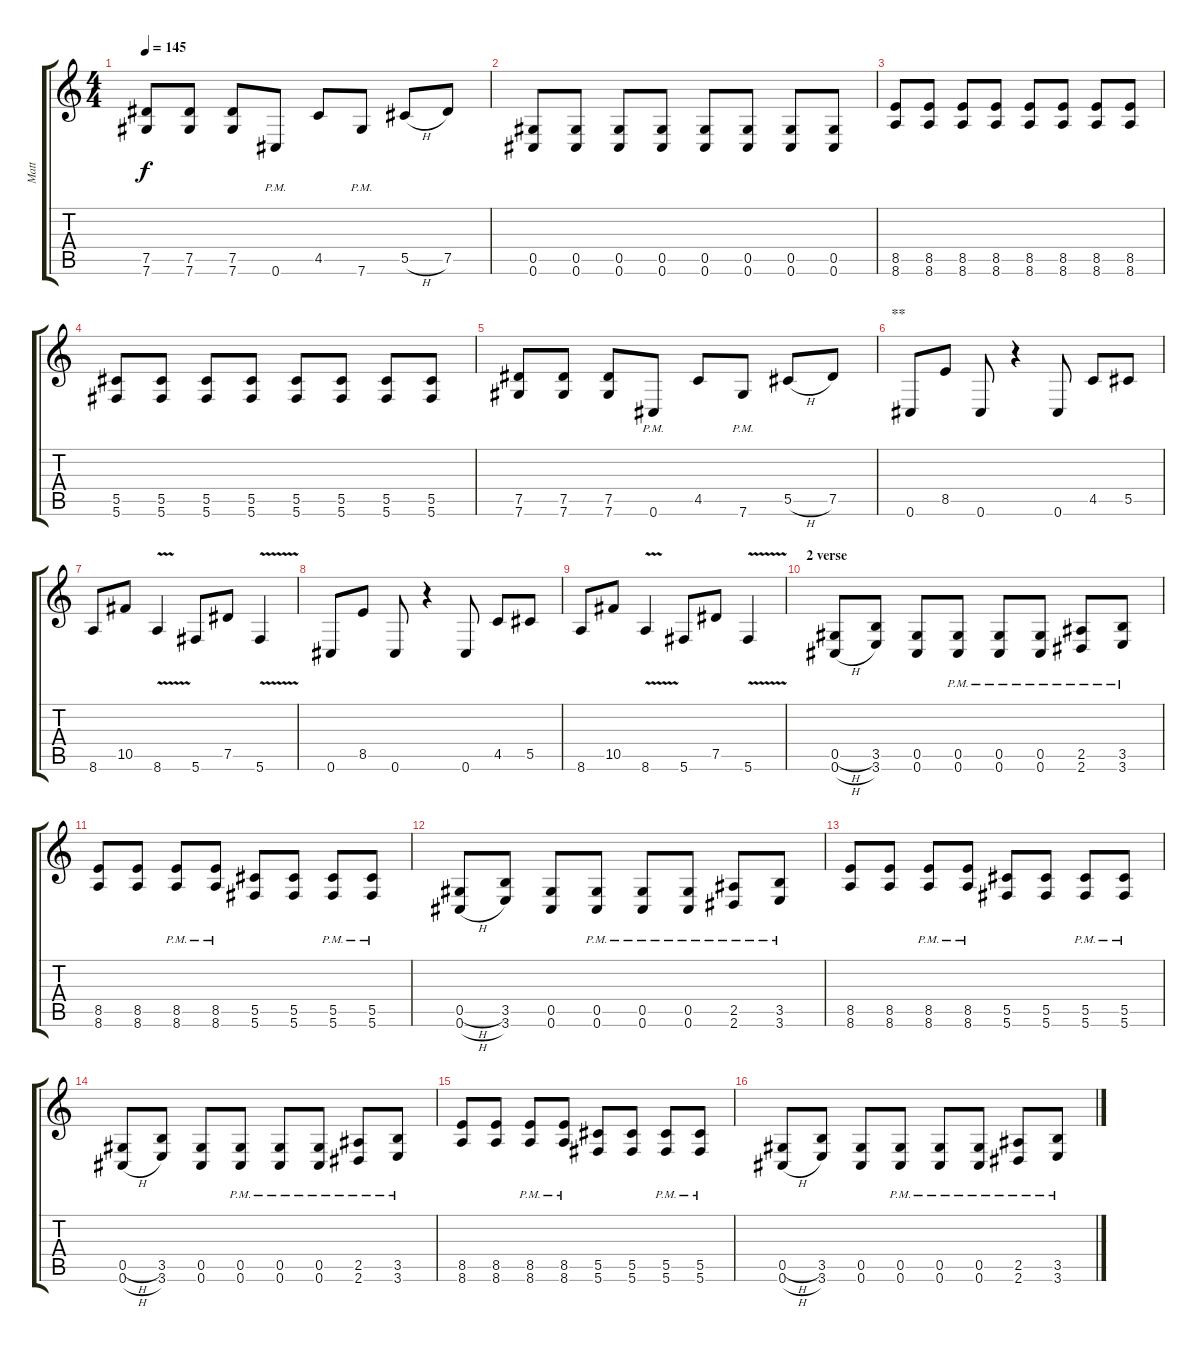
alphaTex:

\track ("Matt" "Matt") {instrument distortionguitar}
\staff {score tabs}
\tuning (Eb4 Bb3 Gb3 Db3 Ab2 Db2) {hide}
\ts (4 4)
\tempo 145
\clef g2
\ks c
(7.5 7.6).8{dy f} (7.5 7.6).8 (7.5 7.6).8 0.6{pm}.8 4.5.8 7.6{pm}.8 5.5{h}.8 7.5.8 |
(0.5 0.6).8 (0.5 0.6).8 (0.5 0.6).8 (0.5 0.6).8 (0.5 0.6).8 (0.5 0.6).8 (0.5 0.6).8 (0.5 0.6).8 |
(8.5 8.6).8 (8.5 8.6).8 (8.5 8.6).8 (8.5 8.6).8 (8.5 8.6).8 (8.5 8.6).8 (8.5 8.6).8 (8.5 8.6).8 |
(5.5 5.6).8 (5.5 5.6).8 (5.5 5.6).8 (5.5 5.6).8 (5.5 5.6).8 (5.5 5.6).8 (5.5 5.6).8 (5.5 5.6).8 |
(7.5 7.6).8 (7.5 7.6).8 (7.5 7.6).8 0.6{pm}.8 4.5.8 7.6{pm}.8 5.5{h}.8 7.5.8 |
\section ("" "**")
0.6.8 8.5.8 0.6.8 r.4 0.6.8 4.5.8 5.5.8 |
8.6.8 10.5.8 8.6{v}.4 5.6.8 7.5.8 5.6{v}.4 |
0.6.8 8.5.8 0.6.8 r.4 0.6.8 4.5.8 5.5.8 |
8.6.8 10.5.8 8.6{v}.4 5.6.8 7.5.8 5.6{v}.4 |
\section ("" "2 verse")
(0.5{h} 0.6{h}).8 (3.5 3.6).8 (0.5 0.6).8 (0.5{pm} 0.6{pm}).8 (0.5{pm} 0.6{pm}).8 (0.5{pm} 0.6{pm}).8 (2.5{pm} 2.6{pm}).8 (3.5{pm} 3.6{pm}).8 |
(8.5 8.6).8 (8.5 8.6).8 (8.5{pm} 8.6{pm}).8 (8.5{pm} 8.6{pm}).8 (5.5 5.6).8 (5.5 5.6).8 (5.5{pm} 5.6{pm}).8 (5.5{pm} 5.6{pm}).8 |
(0.5{h} 0.6{h}).8 (3.5 3.6).8 (0.5 0.6).8 (0.5{pm} 0.6{pm}).8 (0.5{pm} 0.6{pm}).8 (0.5{pm} 0.6{pm}).8 (2.5{pm} 2.6{pm}).8 (3.5{pm} 3.6{pm}).8 |
(8.5 8.6).8 (8.5 8.6).8 (8.5{pm} 8.6{pm}).8 (8.5{pm} 8.6{pm}).8 (5.5 5.6).8 (5.5 5.6).8 (5.5{pm} 5.6{pm}).8 (5.5{pm} 5.6{pm}).8 |
(0.5{h} 0.6{h}).8 (3.5 3.6).8 (0.5 0.6).8 (0.5{pm} 0.6{pm}).8 (0.5{pm} 0.6{pm}).8 (0.5{pm} 0.6{pm}).8 (2.5{pm} 2.6{pm}).8 (3.5{pm} 3.6{pm}).8 |
(8.5 8.6).8 (8.5 8.6).8 (8.5{pm} 8.6{pm}).8 (8.5{pm} 8.6{pm}).8 (5.5 5.6).8 (5.5 5.6).8 (5.5{pm} 5.6{pm}).8 (5.5{pm} 5.6{pm}).8 |
(0.5{h} 0.6{h}).8 (3.5 3.6).8 (0.5 0.6).8 (0.5{pm} 0.6{pm}).8 (0.5{pm} 0.6{pm}).8 (0.5{pm} 0.6{pm}).8 (2.5{pm} 2.6{pm}).8 (3.5{pm} 3.6{pm}).8
